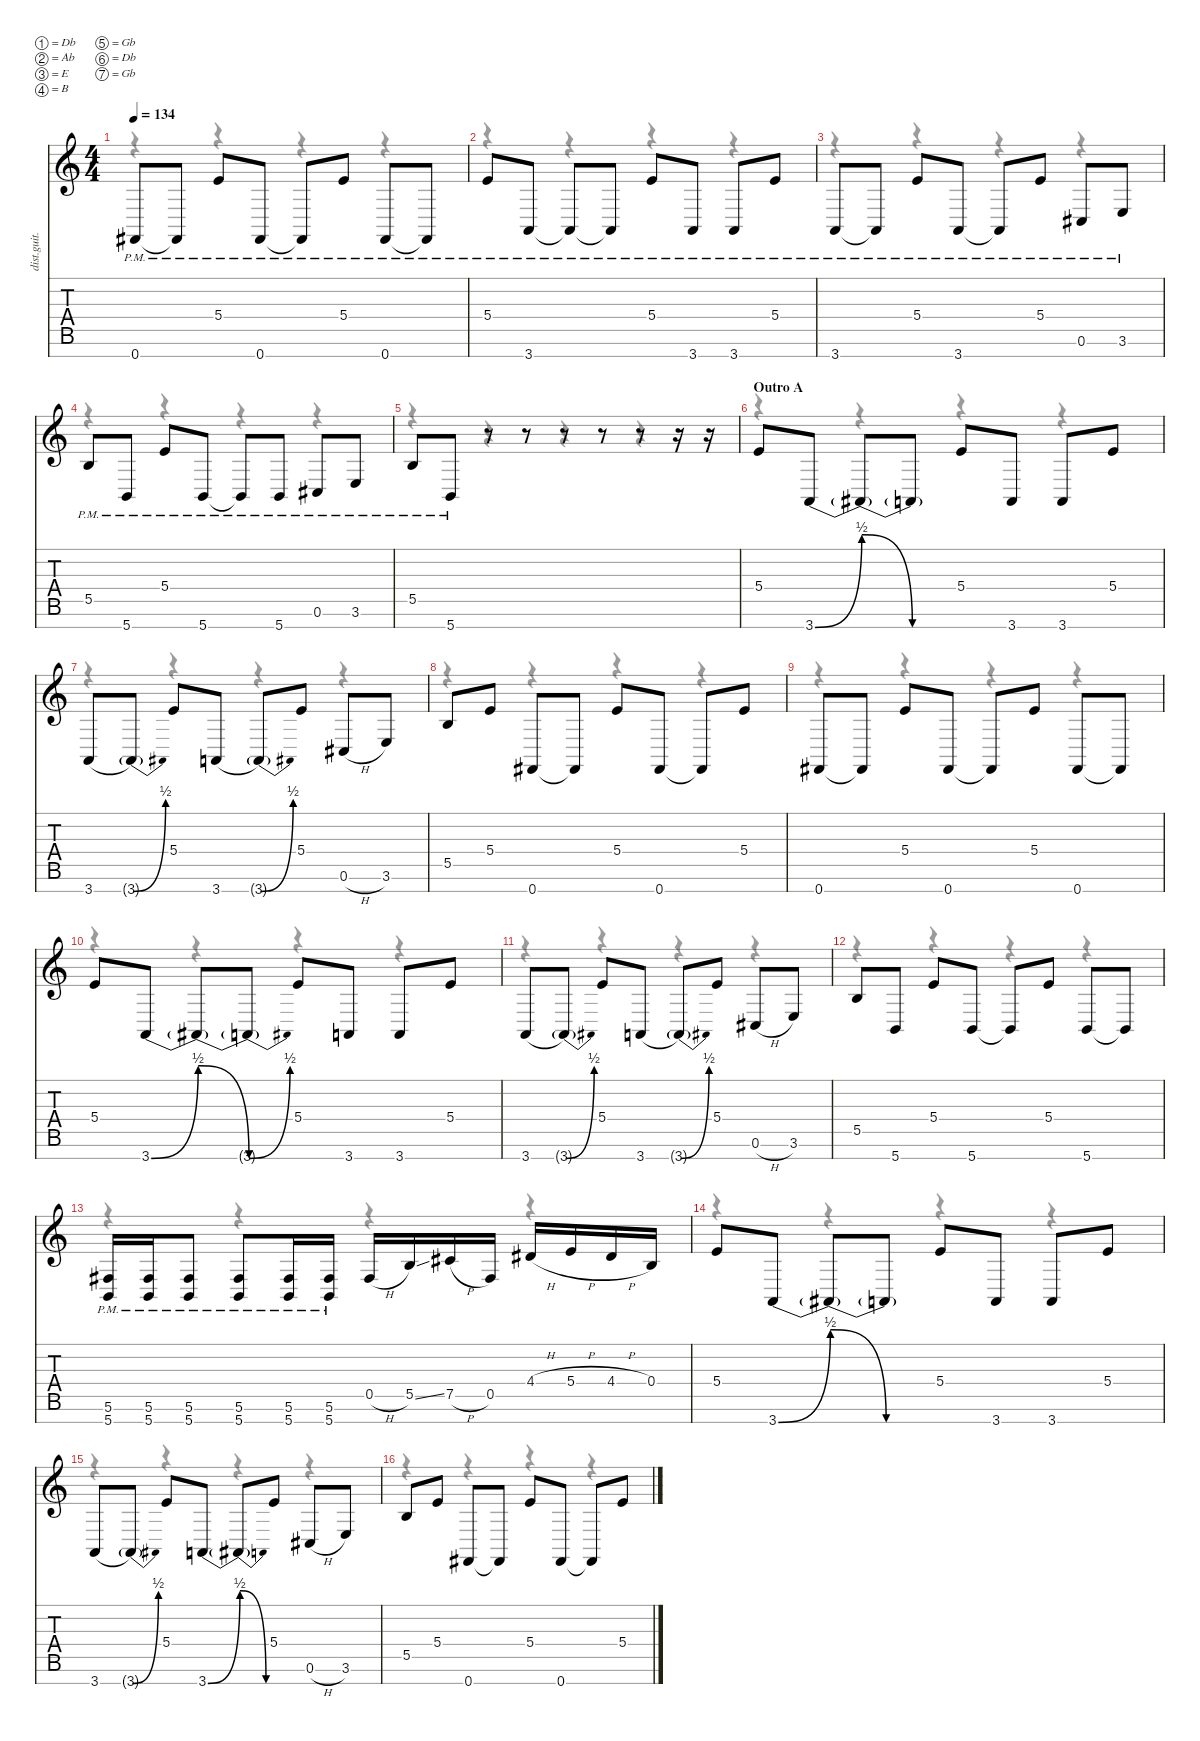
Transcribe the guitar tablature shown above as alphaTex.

\defaultSystemsLayout 4
\hideDynamics
\bracketExtendMode nobrackets
\track ("Sean Price" "dist.guit.") {instrument distortionguitar}
\staff {score tabs}
\tuning (Db4 Ab3 E3 B2 Gb2 Db2 Gb1)
\voice
\ts (4 4)
\tempo 134
\clef g2
\ks c
0.7{pm acc #}.8{dy f} 0.7{pm t acc #}.8 5.4{pm}.8 0.7{pm acc #}.8 0.7{pm t acc #}.8 5.4{pm}.8 0.7{pm acc #}.8 0.7{pm t acc #}.8 |
5.4{pm}.8 3.7{pm}.8 3.7{pm t}.8 3.7{pm t}.8 5.4{pm}.8 3.7{pm}.8 3.7{pm}.8 5.4{pm}.8 |
3.7{pm}.8 3.7{pm t}.8 5.4{pm}.8 3.7{pm}.8 3.7{pm t}.8 5.4{pm}.8 0.6{pm acc #}.8 3.6{pm}.8 |
5.5{pm}.8 5.7{pm}.8 5.4{pm}.8 5.7{pm}.8 5.7{pm t}.8 5.7{pm}.8 0.6{pm acc #}.8 3.6{pm}.8 |
5.5{pm}.8 5.7{pm}.8 r.8 r.8 r.8 r.8 r.8 r.16 r.16 |
\section ("" "Outro A")
5.4.8 3.7{be (bend 0 0 60 2)}.8 3.7{be (release 0 2 60 0) t}.8 3.7{be (hold 0 0 60 0) t}.8 5.4.8 3.7.8 3.7.8 5.4.8 |
3.7{be (hold 0 0 60 0)}.8 3.7{be (bend 0 0 60 2) t}.8 5.4.8 3.7{be (hold 0 0 60 0)}.8 3.7{be (bend 0 0 60 2) t}.8 5.4.8 0.6{h acc #}.8 3.6.8 |
5.5.8 5.4.8 0.7{acc #}.8 0.7{t acc #}.8 5.4.8 0.7{acc #}.8 0.7{t acc #}.8 5.4.8 |
0.7{acc #}.8 0.7{t acc #}.8 5.4.8 0.7{acc #}.8 0.7{t acc #}.8 5.4.8 0.7{acc #}.8 0.7{t acc #}.8 |
5.4.8 3.7{be (bend 0 0 60 2)}.8 3.7{be (release 0 2 60 0) t}.8 3.7{be (bend 0 0 60 2) t}.8 5.4.8 3.7.8 3.7.8 5.4.8 |
3.7{be (hold 0 0 60 0)}.8 3.7{be (bend 0 0 60 2) t}.8 5.4.8 3.7{be (hold 0 0 60 0)}.8 3.7{be (bend 0 0 60 2) t}.8 5.4.8 0.6{h acc #}.8 3.6.8 |
5.5.8 5.7.8 5.4.8 5.7.8 5.7{t}.8 5.4.8 5.7.8 5.7{t}.8 |
(5.6{pm acc #} 5.7{pm}).16 (5.6{pm acc #} 5.7{pm}).16 (5.6{pm acc #} 5.7{pm}).8 (5.6{pm acc #} 5.7{pm}).8 (5.6{pm acc #} 5.7{pm}).16 (5.6{pm acc #} 5.7{pm}).16 0.5{h acc #}.16 5.5{ss}.16 7.5{h acc #}.16 0.5{acc #}.16 4.4{h acc #}.16 5.4{h}.16 4.4{h acc #}.16 0.4.16 |
5.4.8 3.7{be (bend 0 0 60 2)}.8 3.7{be (release 0 2 60 0) t}.8 3.7{be (hold 0 0 60 0) t}.8 5.4.8 3.7.8 3.7.8 5.4.8 |
3.7{be (hold 0 0 60 0)}.8 3.7{be (bend 0 0 60 2) t}.8 5.4.8 3.7{be (bend 0 0 60 2)}.8 3.7{be (release 0 2 60 0) t}.8 5.4.8 0.6{h acc #}.8 3.6.8 |
5.5.8 5.4.8 0.7{acc #}.8 0.7{t acc #}.8 5.4.8 0.7{acc #}.8 0.7{t acc #}.8 5.4.8
\voice
\clef g2
\ottava regular
\simile none
\ks c
r.4{dy mf} r.4 r.4 r.4 |
r.4 r.4 r.4 r.4 |
r.4 r.4 r.4 r.4 |
r.4 r.4 r.4 r.4 |
r.4 r.4 r.4 r.4 |
r.4 r.4 r.4 r.4 |
r.4 r.4 r.4 r.4 |
r.4 r.4 r.4 r.4 |
r.4 r.4 r.4 r.4 |
r.4 r.4 r.4 r.4 |
r.4 r.4 r.4 r.4 |
r.4 r.4 r.4 r.4 |
r.4 r.4 r.4 r.4 |
r.4 r.4 r.4 r.4 |
r.4 r.4 r.4 r.4 |
r.4 r.4 r.4 r.4
